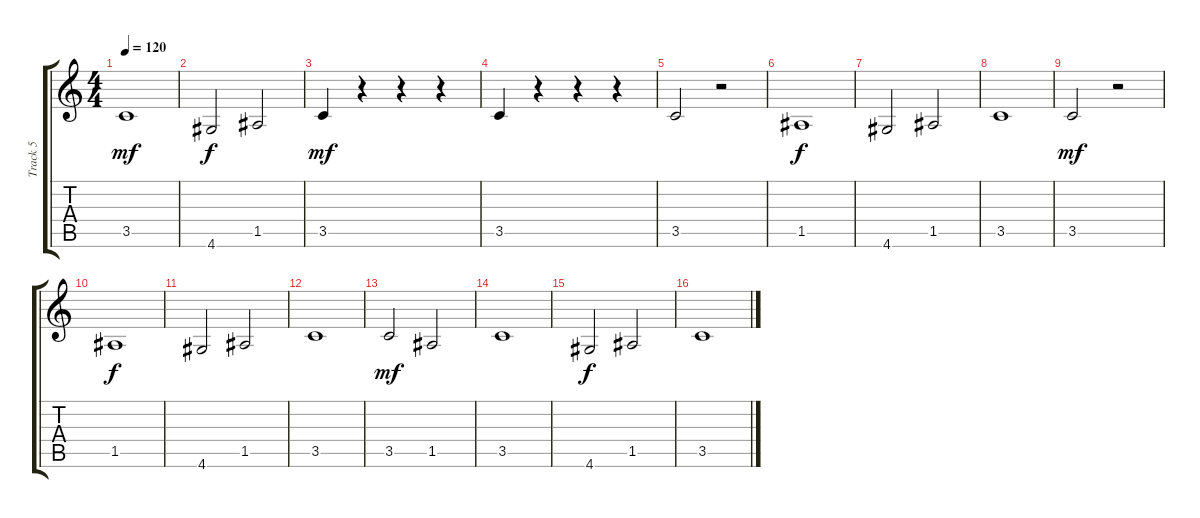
\track ("Track 5" "Track 5") {instrument acousticbass}
\staff {score tabs}
\tuning (E4 B3 G3 D3 A2 E2) {hide}
\ts (4 4)
\tempo 120
\clef g2
\ks c
3.5.1{dy mf} |
4.6.2{dy f} 1.5.2 |
3.5.4{dy mf} r.4 r.4 r.4 |
3.5.4 r.4 r.4 r.4 |
3.5.2 r.2 |
1.5.1{dy f} |
4.6.2 1.5.2 |
3.5.1 |
3.5.2{dy mf} r.2 |
1.5.1{dy f} |
4.6.2 1.5.2 |
3.5.1 |
3.5.2{dy mf} 1.5.2 |
3.5.1 |
4.6.2{dy f} 1.5.2 |
3.5.1
